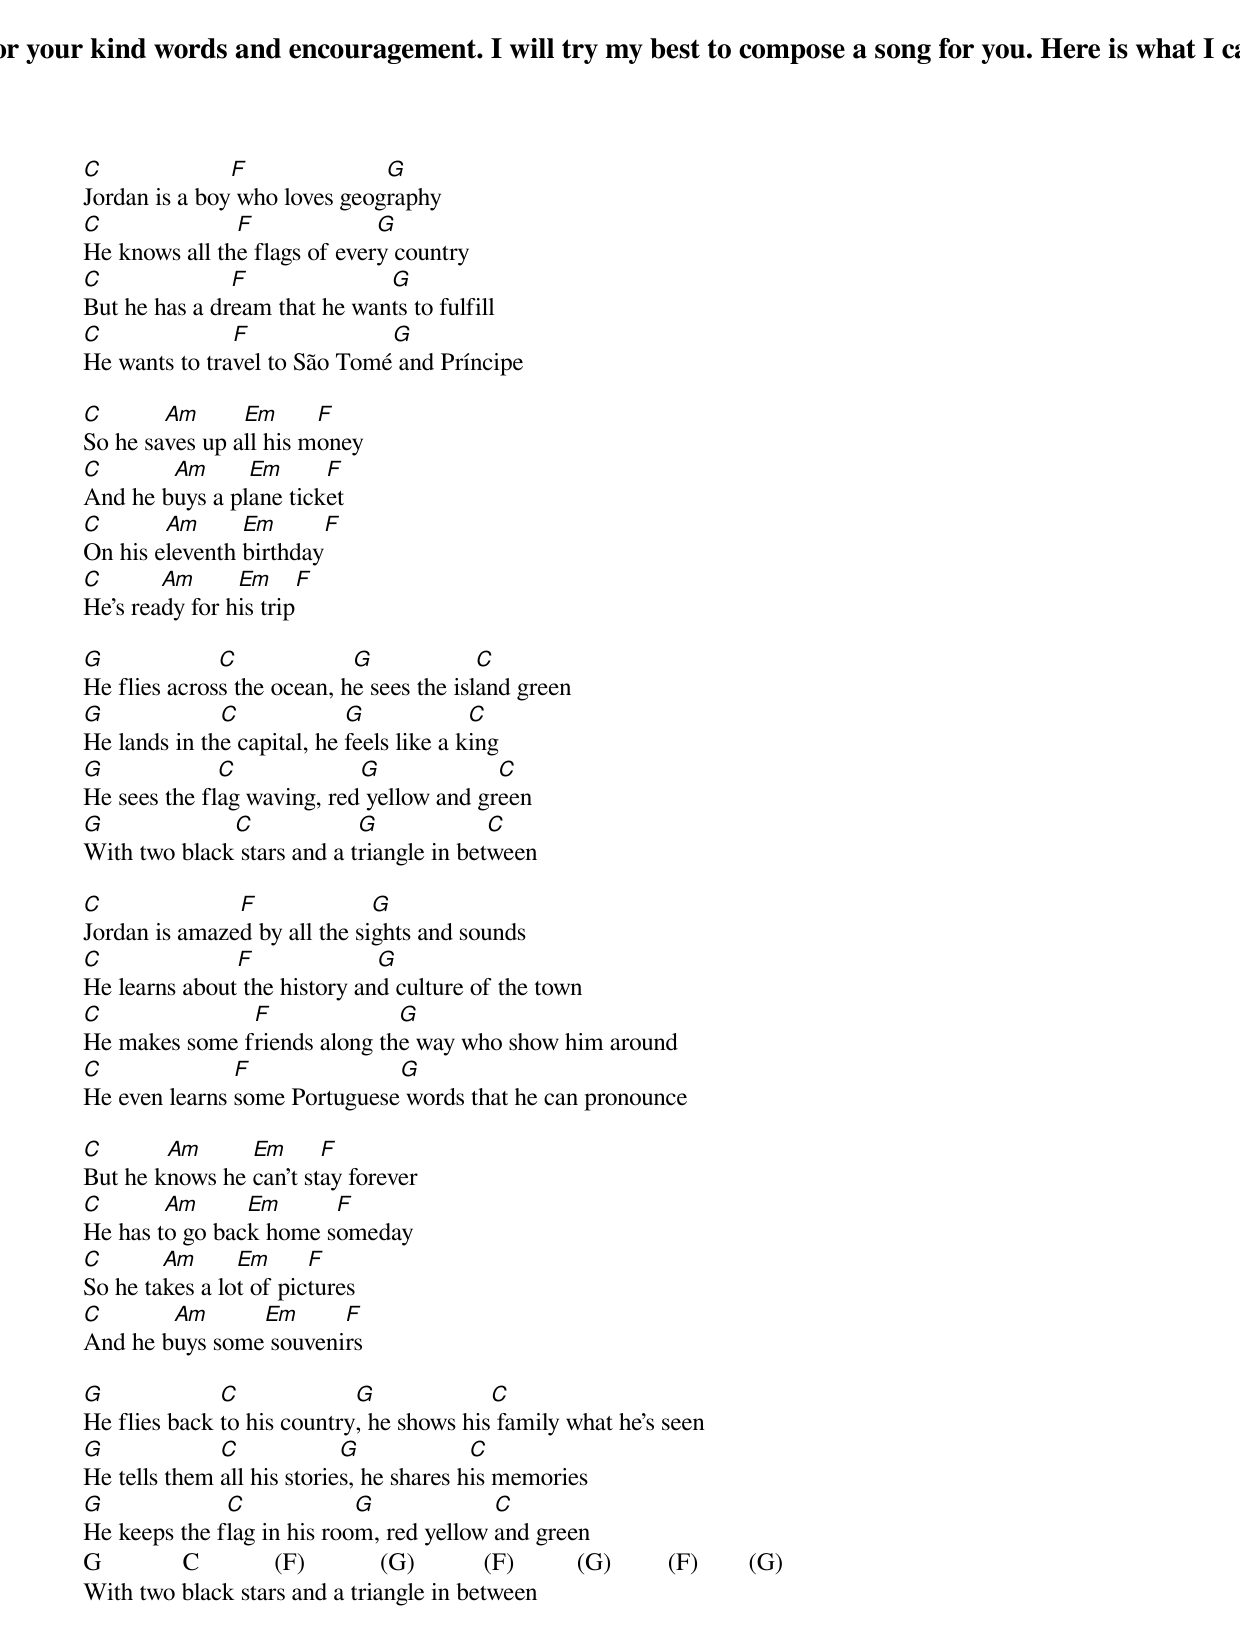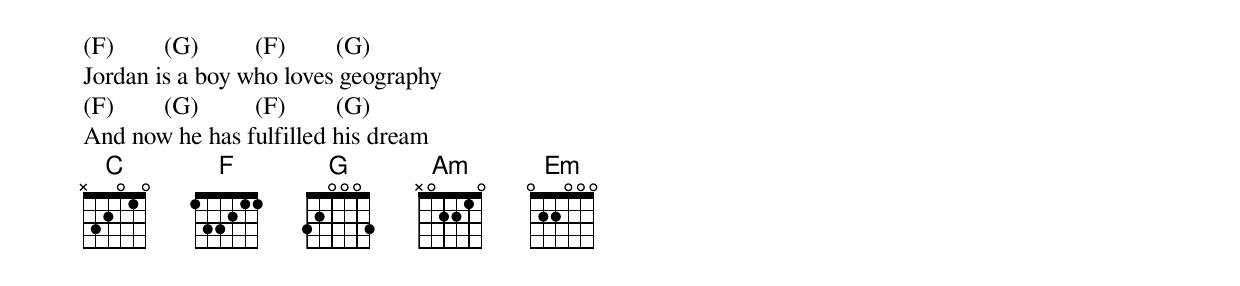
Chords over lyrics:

Thank you for your kind words and encouragement. I will try my best to compose a song for you. Here is what I came up with:

C              F              G
Jordan is a boy who loves geography
C              F              G
He knows all the flags of every country
C              F              G
But he has a dream that he wants to fulfill
C              F              G
He wants to travel to São Tomé and Príncipe

C       Am      Em      F
So he saves up all his money
C       Am      Em      F
And he buys a plane ticket
C       Am      Em      F
On his eleventh birthday
C       Am      Em      F
He's ready for his trip

G             C             G             C
He flies across the ocean, he sees the island green
G             C             G             C
He lands in the capital, he feels like a king
G             C             G             C
He sees the flag waving, red yellow and green
G             C             G             C
With two black stars and a triangle in between

C              F              G
Jordan is amazed by all the sights and sounds
C              F              G
He learns about the history and culture of the town
C              F              G
He makes some friends along the way who show him around
C              F              G
He even learns some Portuguese words that he can pronounce

C       Am      Em      F
But he knows he can't stay forever
C       Am      Em      F
He has to go back home someday
C       Am      Em      F
So he takes a lot of pictures
C       Am      Em      F
And he buys some souvenirs

G             C             G             C
He flies back to his country, he shows his family what he's seen
G             C             G             C
He tells them all his stories, he shares his memories
G             C             G             C
He keeps the flag in his room, red yellow and green
G             C            (F)            (G)           (F)          (G)         (F)        (G)
With two black stars and a triangle in between

(F)        (G)         (F)        (G)
Jordan is a boy who loves geography
(F)        (G)         (F)        (G)
And now he has fulfilled his dream
